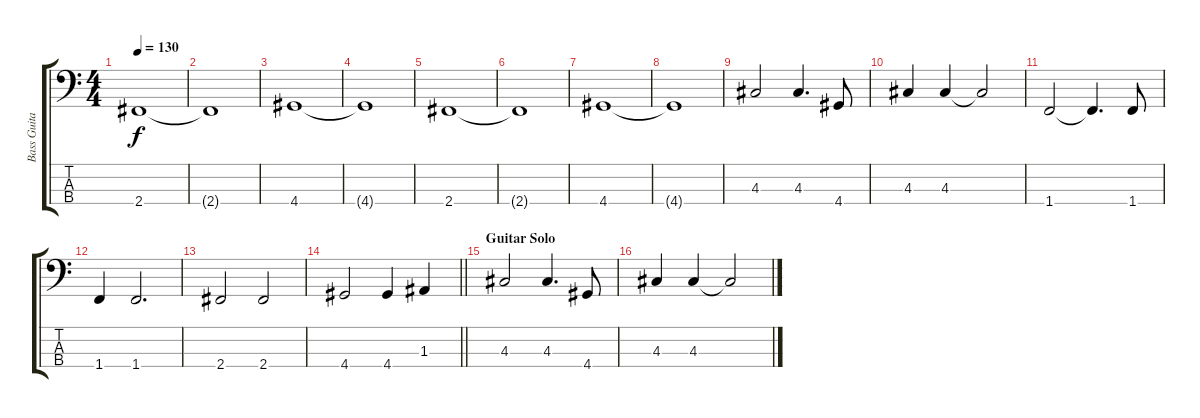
\track ("Bass Guitar" "Bass Guita") {instrument electricbassfinger}
\staff {score tabs}
\tuning (G2 D2 A1 E1) {hide}
\ts (4 4)
\tempo 130
\clef f4
\ks c
2.4.1{dy f} |
2.4{t}.1 |
4.4.1 |
4.4{t}.1 |
2.4.1 |
2.4{t}.1 |
4.4.1 |
4.4{t}.1 |
4.3.2 4.3.4{d} 4.4.8 |
4.3.4 4.3.4 4.3{t}.2 |
1.4.2 1.4{t}.4{d} 1.4.8 |
1.4.4 1.4.2{d} |
2.4.2 2.4.2 |
\barLineRight lightlight
4.4.2 4.4.4 1.3.4 |
\section ("" "Guitar Solo")
4.3.2 4.3.4{d} 4.4.8 |
4.3.4 4.3.4 4.3{t}.2
